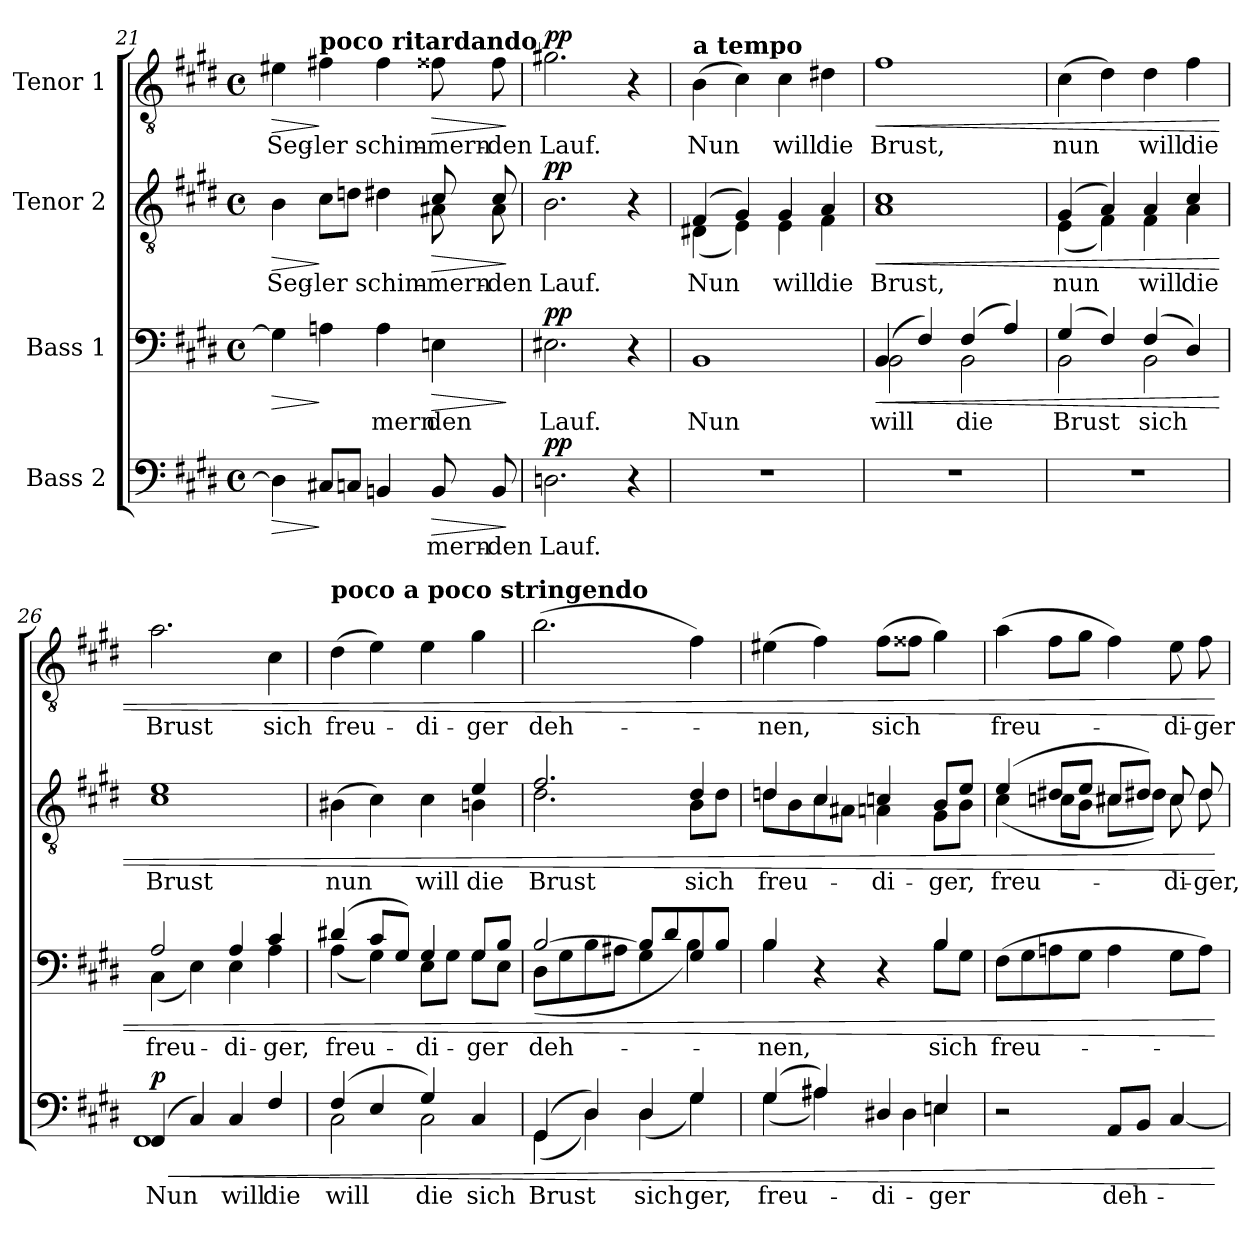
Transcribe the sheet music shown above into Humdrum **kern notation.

**kern	**text	**dynam	**kern	**text	**dynam	**kern	**text	**dynam	**kern	**text	**dynam
*part4	*part4	*part4	*part3	*part3	*part3	*part2	*part2	*part2	*part1	*part1	*part1
*staff4	*staff4	*staff4	*staff3	*staff3	*staff3	*staff2	*staff2	*staff2	*staff1	*staff1	*staff1
*I"Bass 2	*	*	*I"Bass 1	*	*	*I"Tenor 2	*	*	*I"Tenor 1	*	*
*clefF4	*	*	*clefF4	*	*	*clefGv2	*	*	*clefGv2	*	*
*k[f#c#g#d#]	*	*	*k[f#c#g#d#]	*	*	*k[f#c#g#d#]	*	*	*k[f#c#g#d#]	*	*
*M4/4	*	*	*M4/4	*	*	*M4/4	*	*	*M4/4	*	*
*met(c)	*	*	*met(c)	*	*	*met(c)	*	*	*met(c)	*	*
=21	=21	=21	=21	=21	=21	=21	=21	=21	=21	=21	=21
!	!	!LO:HP:b	!	!	!LO:HP:b	!	!LO:LY:b	!LO:HP:b	!	!LO:LY:b	!LO:HP:b
*	*	*	*	*	*	*^	*	*	*	*	*
4D\]	.	>	4G#\]	.	>	4B\	2.ryy	Seg-	>	4e#X\	Seg-	>
!	!	!	!	!	!	!	!	!	!	!LO:TX:a:B:t=poco ritardando	!	!
!	!	!	!	!	!	!	!	!LO:LY:b	!	!	!LO:LY:b	!
8C#X/L	.	]	4An\	.	]	8c#\L	.	-ler	]	4f#X\	-ler	]
8Cn/J	.	.	.	.	.	8dn\J	.	.	.	.	.	.
!	!	!	!	!LO:LY:b	!	!	!	!LO:LY:b	!	!	!LO:LY:b	!
4BBn/	.	.	4A\	-mern	.	4d#X\	.	schim-	.	4f#\	schim-	.
!	!LO:LY:b	!LO:HP:b	!	!LO:LY:b	!LO:HP:b	!	!	!LO:LY:b	!LO:HP:b	!	!LO:LY:b	!LO:HP:b
8BB/	-mern-	>	4En\	den	>	8c#/	8A#X\	-mern-	>	8f##X\	-mern-	>
!	!LO:LY:b	!	!	!	!	!	!	!LO:LY:b	!	!	!LO:LY:b	!
8BB/	-den	.	.	.	.	8c#/	8A#\	-den	.	8f##\	-den	.
*	*	*	*	*	*	*v	*v	*	*	*	*	*
.	.	]	.	.	]	.	.	]	.	.	]
=22	=22	=22	=22	=22	=22	=22	=22	=22	=22	=22	=22
!	!LO:LY:b	!LO:DY:a	!	!LO:LY:b	!LO:DY:a	!	!LO:LY:b	!LO:DY:a	!	!LO:LY:b	!LO:DY:a
2.Dn\	Lauf.	pp	2.E#X\	Lauf.	pp	2.B\	Lauf.	pp	2.g#X\	Lauf.	pp
4r	.	.	4r	.	.	4r	.	.	4r	.	.
=23	=23	=23	=23	=23	=23	=23	=23	=23	=23	=23	=23
!	!	!	!	!	!	!	!	!	!LO:TX:a:B:t=a tempo	!	!
!	!	!	!	!LO:LY:b	!LO:DY:a	!	!LO:LY:b	!LO:DY:a	!	!LO:LY:b	!LO:DY:a
*	*	*	*	*	*	*^	*	*	*	*	*
1r	.	.	1BB	Nun	other-dynamics	(4F#/	(4D#X\	Nun	other-dynamics	(4B\	Nun	other-dynamics
.	.	.	.	.	.	4G#/)	4E\)	.	.	4c#\)	.	.
!	!	!	!	!	!	!	!	!LO:LY:b	!	!	!LO:LY:b	!
.	.	.	.	.	.	4G#/	4E\	will	.	4c#\	will	.
!	!	!	!	!	!	!	!	!LO:LY:b	!	!	!LO:LY:b	!
.	.	.	.	.	.	4A/	4F#\	die	.	4d#X\	die	.
!!LO:LB:g=z
=24	=24	=24	=24	=24	=24	=24	=24	=24	=24	=24	=24	=24
!	!	!	!	!LO:LY:b	!LO:HP:b	!	!	!LO:LY:b	!LO:HP:b	!	!LO:LY:b	!LO:HP:b
*	*	*	*^	*	*	*	*	*	*	*	*	*
1r	.	.	(4BB/	2BB\	will	<	1c#	1A	Brust,	<	1f#	Brust,	<
.	.	.	4F#/)	.	.	.	.	.	.	.	.	.	.
!	!	!	!	!	!LO:LY:b	!	!	!	!	!	!	!	!
.	.	.	(4F#/	2BB\	die	.	.	.	.	.	.	.	.
.	.	.	4A/)	.	.	.	.	.	.	.	.	.	.
=25	=25	=25	=25	=25	=25	=25	=25	=25	=25	=25	=25	=25	=25
!	!	!	!	!	!LO:LY:b	!	!	!	!LO:LY:b	!	!	!LO:LY:b	!
1r	.	.	(4G#/	2BB\	Brust	.	(4G#/	(4E\	nun	.	(4c#\	nun	.
.	.	.	4F#/)	.	.	.	4A/)	4F#\)	.	.	4d#\)	.	.
!	!	!	!	!	!LO:LY:b	!	!	!	!LO:LY:b	!	!	!LO:LY:b	!
.	.	.	(4F#/	2BB\	sich	.	4A/	4F#\	will	.	4d#\	will	.
!	!	!	!	!	!	!	!	!	!LO:LY:b	!	!	!LO:LY:b	!
.	.	.	4D#/)	.	.	.	4c#/	4A\	die	.	4f#\	die	.
=26	=26	=26	=26	=26	=26	=26	=26	=26	=26	=26	=26	=26	=26
!	!LO:LY:b	!LO:HP:b	!	!	!	!	!	!	!	!	!	!	!
*^	*	*	*	*	*	*	*	*	*	*	*	*	*
!	!	!LO:LY:b	!LO:DY:n=1:a	!	!	!LO:LY:b	!	!	!	!LO:LY:b	!	!	!LO:LY:b	!
(4FF#/	1FF#	Nun	< p	2A/	(4C#\	freu-	.	1e	1c#	Brust	.	2.a\	Brust	.
4C#/)	.	.	.	.	4E\)	.	.	.	.	.	.	.	.	.
!	!	!LO:LY:b	!	!	!	!LO:LY:b	!	!	!	!	!	!	!	!
4C#/	.	will	.	4A/	4E\	di-	.	.	.	.	.	.	.	.
!	!	!LO:LY:b	!	!	!	!LO:LY:b	!	!	!	!	!	!	!LO:LY:b	!
4F#/	.	die	.	4c#/	4A\	-ger,	.	.	.	.	.	4c#\	sich	.
=27	=27	=27	=27	=27	=27	=27	=27	=27	=27	=27	=27	=27	=27	=27
!	!	!	!	!	!	!	!	!	!	!	!	!LO:TX:a:B:t=poco a poco stringendo	!	!
!	!	!LO:LY:b	!	!	!	!	!	!	!	!	!	!	!	!
!	!	!LO:LY:b	!	!	!	!LO:LY:b	!	!	!	!LO:LY:b	!	!	!LO:LY:b	!
(4F#/	2C#\	will	.	(4d#X/	(4A\	freu-	.	(>4B#X\	2.ryy	nun	.	(4d#\	freu-	.
4E/	.	.	.	8c#/L	4G#\)	.	.	4c#\)	.	.	.	4e\)	.	.
.	.	.	.	8G#/J)	.	.	.	.	.	.	.	.	.	.
!	!	!LO:LY:b	!	!	!	!LO:LY:b	!	!	!	!LO:LY:b	!	!	!LO:LY:b	!
4G#/)	2C#\	die	.	4G#/	8E\L	-di-	.	4c#\	.	will	.	4e\	-di-	.
.	.	.	.	.	8G#\J	.	.	.	.	.	.	.	.	.
!	!	!LO:LY:b	!	!	!	!LO:LY:b	!	!	!	!LO:LY:b	!	!	!LO:LY:b	!
4C#/	.	sich	.	8G#/L	8G#\L	-ger	.	4e/	4Bn\	die	.	4g#\	-ger	.
.	.	.	.	8B/J	8E\J	.	.	.	.	.	.	.	.	.
=28	=28	=28	=28	=28	=28	=28	=28	=28	=28	=28	=28	=28	=28	=28
!	!	!LO:LY:b	!	!	!	!	!	!	!	!	!	!	!	!
!	!	!LO:LY:b	!	!	!	!LO:LY:b	!	!	!	!LO:LY:b	!	!	!LO:LY:b	!
(4GG#/	(4GG#\	Brust	.	[2B/	(8D#\L	deh-	.	2.f#/	2.d#\	Brust	.	(2.b\	deh-	.
.	.	.	.	.	8G#\	.	.	.	.	.	.	.	.	.
4D#/)	4D#\)	.	.	.	8B\	.	.	.	.	.	.	.	.	.
.	.	.	.	.	8A#X\J	.	.	.	.	.	.	.	.	.
!	!	!LO:LY:b	!	!	!	!	!	!	!	!	!	!	!	!
!	!	!LO:LY:b	!	!	!	!	!	!	!	!	!	!	!	!
4D#/	(4D#\	sich	.	8B/L]	4G#\	.	.	.	.	.	.	.	.	.
.	.	.	.	8d#/	.	.	.	.	.	.	.	.	.	.
!	!	!LO:LY:b	!	!	!	!	!	!	!	!LO:LY:b	!	!	!	!
4G#/	4G#\)	-ger,	.	8G#/	4B\)	.	.	4d#/	8B\L	sich	.	4f#\)	.	.
.	.	.	.	8B/J	.	.	.	.	8d#\J	.	.	.	.	.
!!LO:LB:g=z
=29	=29	=29	=29	=29	=29	=29	=29	=29	=29	=29	=29	=29	=29	=29
!	!	!LO:LY:b	!	!	!	!LO:LY:b	!	!	!	!LO:LY:b	!	!	!LO:LY:b	!
(4G#/	(4G#\	freu-	.	4B/	4B\	-nen,	.	4dn/	8d\L	freu-	.	(4e#X\	-nen,	.
.	.	.	.	.	.	.	.	.	8B\	.	.	.	.	.
4A#X/)	4A#\)	.	.	4r	4ryy	.	.	4c#/	8c#\	.	.	4f#\)	.	.
.	.	.	.	.	.	.	.	.	8A#X\J	.	.	.	.	.
!	!	!LO:LY:b	!	!	!	!	!	!	!	!LO:LY:b	!	!	!LO:LY:b	!
4D#X/	4D#\	-di-	.	4r	4ryy	.	.	4cn/	4An\	-di-	.	(8f#\L	sich	.
.	.	.	.	.	.	.	.	.	.	.	.	8f##X\J	.	.
!	!	!LO:LY:b	!	!	!	!LO:LY:b	!	!	!	!LO:LY:b	!	!	!	!
4E/	4En\	-ger	.	4B/	8B\L	sich	.	8B/L	8G#\L	-ger,	.	4g#\)	.	.
.	.	.	.	.	8G#\J	.	.	8e/J	8B\J	.	.	.	.	.
*v	*v	*	*	*	*	*	*	*	*	*	*	*	*	*
=30	=30	=30	=30	=30	=30	=30	=30	=30	=30	=30	=30	=30	=30
!	!	!	!	!	!LO:LY:b	!	!	!	!LO:LY:b	!	!	!LO:LY:b	!
*	*	*	*v	*v	*	*	*	*	*	*	*	*	*
2r	.	.	(8F#\L	freu-	.	(4e/	(4c#\	freu-	.	(4a\	freu-	.
.	.	.	8G#\	.	.	.	.	.	.	.	.	.
.	.	.	8An\	.	.	8d#X/L	8cn\L	.	.	8f#\L	.	.
.	.	.	8G#\J	.	.	8e/J	8B\J	.	.	8g#\J	.	.
!	!LO:LY:b	!	!	!	!	!	!	!	!	!	!	!
8AA/L	deh-	.	4A\	.	.	8c#X/L	8c#\L	.	.	4f#\)	.	.
8BB/J	.	.	.	.	.	8d#X/J)	8d#\J)	.	.	.	.	.
!	!	!	!	!	!	!	!	!LO:LY:b	!	!	!LO:LY:b	!
[4C#/	.	.	8G#\L	.	.	8c#/	8c#\	-di-	.	8e\	-di-	.
!	!	!	!	!	!	!	!	!LO:LY:b	!	!	!LO:LY:b	!
.	.	.	8A\J)	.	.	8d#/	8d#\	-ger,	.	8f#\	-ger	.
*	*	*	*	*	*	*v	*v	*	*	*	*	*
.	.	[	.	.	[	.	.	[	.	.	[
=	=	=	=	=	=	=	=	=	=	=	=
*-	*-	*-	*-	*-	*-	*-	*-	*-	*-	*-	*-
